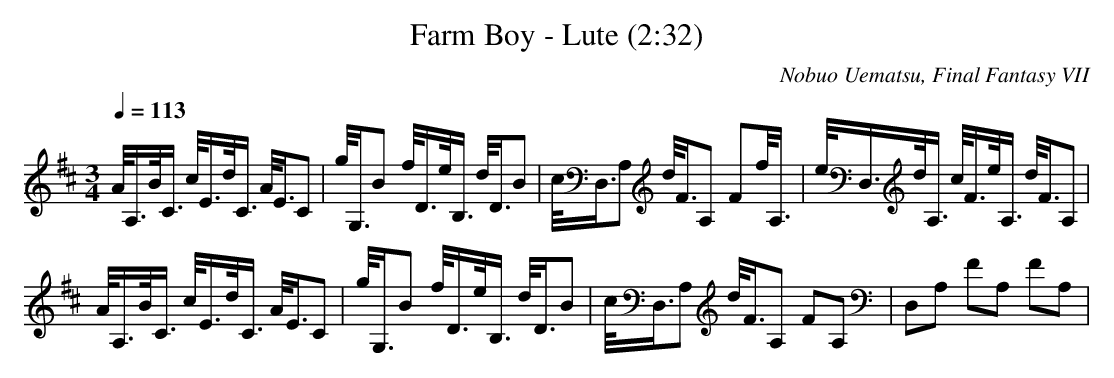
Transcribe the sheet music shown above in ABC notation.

X:1
T:Farm Boy - Lute (2:32)
C:Nobuo Uematsu, Final Fantasy VII
M:3/4
L:1/8
Q:1/4=113
K:D
A/4A,3/4B/4C3/4 c/4e,3/4d/4C3/4 A/4E3/4C | g/4G,3/4B f/4d,3/4e/4B,3/4 d/4D3/4B | c/4D,3/4A, d/4F3/4A, Ff/4A,3/4 | e/4D,3/4d/4A,3/4 c/4F3/4e/4A,3/4 d/4F3/4A, |
A/4A,3/4B/4C3/4 c/4e,3/4d/4C3/4 A/4E3/4C | g/4G,3/4B f/4d,3/4e/4B,3/4 d/4D3/4B | c/4D,3/4A, d/4F3/4A, FA, | D,A, FA, FA, |

d/4D,7/4 d/4A,/4D/4F5/4 e/4A,/4D/4F5/4 | f/4=C,7/4 d/4A,/4D/4F5/4 A,/4D/4F2/4A | g/4G,7/4 f/4B,/4D/4G5/4 d/4F,7/4 | e/4E,7/4 B,/4D/4^G2/4e d/4B,/4D/4^G/4e |
f/4D,7/4 g/4A,/4D/4F5/4 a/4F,7/4 | d/4B,7/4 B,/4D/4F2/4d e/4B,/4D/4F/4f | e/4E,7/4 f/4B,/4E/4G5/4 g/4F,3/4G, | c/4A,7/4 E/4G3/4c B/4E,3/4c |
d/4D,7/4 d/4A,/4D/4F5/4 e/4A,/4D/4F5/4 | f/4=C,7/4 A,/4D/4F2/4f d/4A,/4D/4F/4A | B/4G,7/4 B,/4D/4G2/4d d/4F,7/4 | e/4E,7/4 B,/4D/4^G2/4e d/4B,/4D/4^G/4e |
f/4D,7/4 d/4A,/4D/4F5/4 A/4F,7/4 | B/4G,7/4 B,/4D/4G2/4B A/4A,/4G2/4B | d/4D,7/4 A,/4D/4F6/4 A,/4D/4F6/4 | D,2 A,/4D/4F6/4 A,/4D/4F6/4 |
a/4D,7/4 f/4A,/4D/4F5/4 d/4A,/4D/4F5/4 | =c/4=C,7/4 b/4A,/4D/4F5/4 A,/4D/4F2/4a | g/4G,7/4 B,/4D/4G6/4 B,/4D/4G6/4 | G,2 B,/4D/4G6/4 F,2 |

g/4E,7/4 d/4_B,/4D/4G5/4 _B/4_B,/4D/4G5/4 | A/4A,7/4 a/4C/4E/4G5/4 C/4E/4G2/4e | g/4D,7/4 f/4A,/4D/4F5/4 A,/4D/4F2/4e | f/4D,7/4 A,/4D/4F6/4 A,/4D/4F6/4|
f/4B,3/4D F/4B3/4e/4D3/4 f/4F/4B2/4b/4D3/4 | a/4F,3/4C f/4F/4A2/4C F/4A3/4e/4C3/4 | f/4B,3/4D f/4F/4B2/4D e/4F/4B2/4f/4D3/4 | a/4F,3/4C f/4F/4A2/4C F/4A3/4C |
g/4G,3/4D G/4B3/4g/4D3/4 f/4G/4B2/4e/4D3/4 | f/4^G,3/4D ^G/4B3/4f/4D3/4 e/4^G/4B2/4f/4D3/4 | a/4A,3/4D G/4B3/4D G/4B3/4D | A,C E/4A3/4C E/4A3/4C |
d/4D,7/4 d/4A,/4D/4F5/4 e/4A,/4D/4F5/4 | f/4=C,7/4 A,/4D/4F2/4f d/4A,/4D/4F/4A | B/4G,7/4 B,/4D/4G2/4d d/4F,7/4 | e/4E,7/4 B,/4D/4^G2/4e d/4B,/4D/4^G/4e |
f/4D,7/4 d/4A,/4D/4F5/4 A/4F,7/4 | B/4G,7/4 B,/4D/4G2/4B A/4A,/4G2/4B | d/4D,7/4 A,/4D/4F6/4 A,/4D/4F6/4 | D,2 A,/4D/4F6/4 A,/4D/4F6/4 |


A/4A,3/4B/4C3/4 c/4e,3/4d/4C3/4 A/4E3/4C | g/4G,3/4B f/4d,3/4e/4B,3/4 d/4D3/4B | c/4D,3/4A, d/4F3/4A, Ff/4A,3/4 | e/4D,3/4d/4A,3/4 c/4F3/4e/4A,3/4 d/4F3/4A, |
A/4A,3/4B/4C3/4 c/4e,3/4d/4C3/4 A/4E3/4C | g/4G,3/4B f/4d,3/4e/4B,3/4 d/4D3/4B | c/4D,3/4A, d/4F3/4A, FA, | D,A, FA, FA, |

d/4D,7/4 d/4A,/4D/4F5/4 e/4A,/4D/4F5/4 | f/4=C,7/4 d/4A,/4D/4F5/4 A,/4D/4F2/4A | g/4G,7/4 f/4B,/4D/4G5/4 d/4F,7/4 | e/4E,7/4 B,/4D/4^G2/4e d/4B,/4D/4^G/4e |
f/4D,7/4 g/4A,/4D/4F5/4 a/4F,7/4 | d/4B,7/4 B,/4D/4F2/4d e/4B,/4D/4F/4f | e/4E,7/4 f/4B,/4E/4G5/4 g/4F,3/4G, | c/4A,7/4 E/4G3/4c B/4E,3/4c |
d/4D,7/4 d/4A,/4D/4F5/4 e/4A,/4D/4F5/4 | f/4=C,7/4 A,/4D/4F2/4f d/4A,/4D/4F/4A | B/4G,7/4 B,/4D/4G2/4d d/4F,7/4 | e/4E,7/4 B,/4D/4^G2/4e d/4B,/4D/4^G/4e |
f/4D,7/4 d/4A,/4D/4F5/4 A/4F,7/4 | B/4G,7/4 B,/4D/4G2/4B A/4A,/4G2/4B | d/4D,7/4 A,/4D/4F6/4 A,/4D/4F6/4 | D,2 A,/4D/4F6/4 A,/4D/4F6/4 |
a/4D,7/4 f/4A,/4D/4F5/4 d/4A,/4D/4F5/4 | =c/4=C,7/4 b/4A,/4D/4F5/4 A,/4D/4F2/4a | g/4G,7/4 B,/4D/4G6/4 B,/4D/4G6/4 | G,2 B,/4D/4G6/4 F,2 |

g/4E,7/4 d/4_B,/4D/4G5/4 _B/4_B,/4D/4G5/4 | A/4A,7/4 a/4C/4E/4G5/4 C/4E/4G2/4e | g/4D,7/4 f/4A,/4D/4F5/4 A,/4D/4F2/4e | f/4D,7/4 A,/4D/4F6/4 A,/4D/4F6/4|
f/4B,3/4D F/4B3/4e/4D3/4 f/4F/4B2/4b/4D3/4 | a/4F,3/4C f/4F/4A2/4C F/4A3/4e/4C3/4 | f/4B,3/4D f/4F/4B2/4D e/4F/4B2/4f/4D3/4 | a/4F,3/4C f/4F/4A2/4C F/4A3/4C |
g/4G,3/4D G/4B3/4g/4D3/4 f/4G/4B2/4e/4D3/4 | f/4^G,3/4D ^G/4B3/4f/4D3/4 e/4^G/4B2/4f/4D3/4 | a/4A,3/4D G/4B3/4D G/4B3/4D | A,C E/4A3/4C E/4A3/4C |
d/4D,7/4 d/4A,/4D/4F5/4 e/4A,/4D/4F5/4 | f/4=C,7/4 A,/4D/4F2/4f d/4A,/4D/4F/4A | B/4G,7/4 B,/4D/4G2/4d d/4F,7/4 | e/4E,7/4 B,/4D/4^G2/4e d/4B,/4D/4^G/4e |
f/4D,7/4 d/4A,/4D/4F5/4 A/4F,7/4 | B/4G,7/4 B,/4D/4G2/4B A/4A,/4G2/4B | d/4D,7/4 A,/4D/4F6/4 A,/4D/4F6/4 | A,/4D/4F6/4
